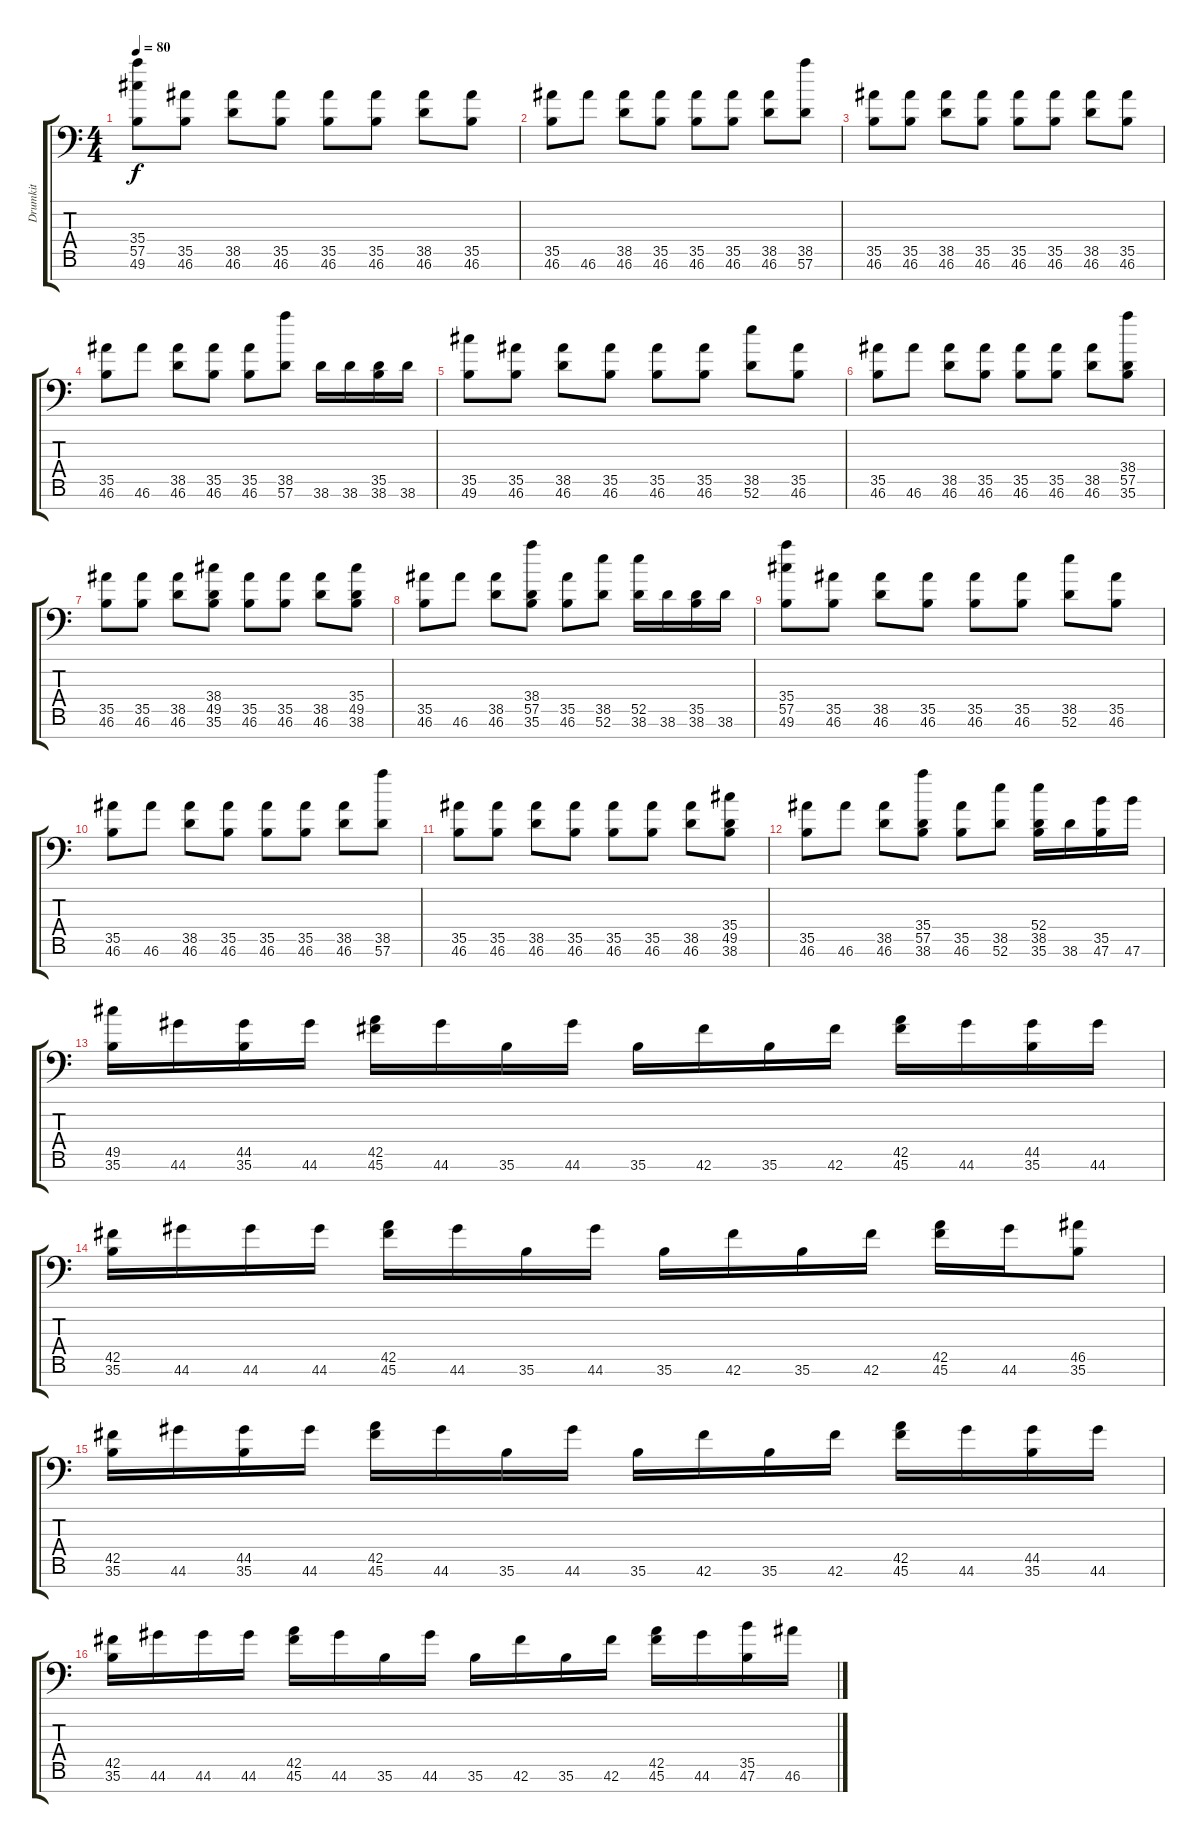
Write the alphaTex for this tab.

\track ("Drumkit" "Drumkit") {instrument acousticgrandpiano}
\staff {score tabs}
\tuning (C-1 C-1 C-1 C-1 C-1 C-1 C-1) {hide}
\ts (4 4)
\tempo 80
\clef f4
\ks c
(35.4 57.5 49.6).8{dy f} (35.5 46.6).8 (38.5 46.6).8 (35.5 46.6).8 (35.5 46.6).8 (35.5 46.6).8 (38.5 46.6).8 (35.5 46.6).8 |
(35.5 46.6).8 46.6.8 (38.5 46.6).8 (35.5 46.6).8 (35.5 46.6).8 (35.5 46.6).8 (38.5 46.6).8 (38.5 57.6).8 |
(35.5 46.6).8 (35.5 46.6).8 (38.5 46.6).8 (35.5 46.6).8 (35.5 46.6).8 (35.5 46.6).8 (38.5 46.6).8 (35.5 46.6).8 |
(35.5 46.6).8 46.6.8 (38.5 46.6).8 (35.5 46.6).8 (35.5 46.6).8 (38.5 57.6).8 38.6.16 38.6.16 (35.5 38.6).16 38.6.16 |
(35.5 49.6).8 (35.5 46.6).8 (38.5 46.6).8 (35.5 46.6).8 (35.5 46.6).8 (35.5 46.6).8 (38.5 52.6).8 (35.5 46.6).8 |
(35.5 46.6).8 46.6.8 (38.5 46.6).8 (35.5 46.6).8 (35.5 46.6).8 (35.5 46.6).8 (38.5 46.6).8 (38.4 57.5 35.6).8 |
(35.5 46.6).8 (35.5 46.6).8 (38.5 46.6).8 (38.4 49.5 35.6).8 (35.5 46.6).8 (35.5 46.6).8 (38.5 46.6).8 (35.4 49.5 38.6).8 |
(35.5 46.6).8 46.6.8 (38.5 46.6).8 (38.4 57.5 35.6).8 (35.5 46.6).8 (38.5 52.6).8 (52.5 38.6).16 38.6.16 (35.5 38.6).16 38.6.16 |
(35.4 57.5 49.6).8 (35.5 46.6).8 (38.5 46.6).8 (35.5 46.6).8 (35.5 46.6).8 (35.5 46.6).8 (38.5 52.6).8 (35.5 46.6).8 |
(35.5 46.6).8 46.6.8 (38.5 46.6).8 (35.5 46.6).8 (35.5 46.6).8 (35.5 46.6).8 (38.5 46.6).8 (38.5 57.6).8 |
(35.5 46.6).8 (35.5 46.6).8 (38.5 46.6).8 (35.5 46.6).8 (35.5 46.6).8 (35.5 46.6).8 (38.5 46.6).8 (35.4 49.5 38.6).8 |
(35.5 46.6).8 46.6.8 (38.5 46.6).8 (35.4 57.5 38.6).8 (35.5 46.6).8 (38.5 52.6).8 (52.4 38.5 35.6).16 38.6.16 (35.5 47.6).16 47.6.16 |
(49.5 35.6).16 44.6.16 (44.5 35.6).16 44.6.16 (42.5 45.6).16 44.6.16 35.6.16 44.6.16 35.6.16 42.6.16 35.6.16 42.6.16 (42.5 45.6).16 44.6.16 (44.5 35.6).16 44.6.16 |
(42.5 35.6).16 44.6.16 44.6.16 44.6.16 (42.5 45.6).16 44.6.16 35.6.16 44.6.16 35.6.16 42.6.16 35.6.16 42.6.16 (42.5 45.6).16 44.6.16 (46.5 35.6).8 |
(42.5 35.6).16 44.6.16 (44.5 35.6).16 44.6.16 (42.5 45.6).16 44.6.16 35.6.16 44.6.16 35.6.16 42.6.16 35.6.16 42.6.16 (42.5 45.6).16 44.6.16 (44.5 35.6).16 44.6.16 |
(42.5 35.6).16 44.6.16 44.6.16 44.6.16 (42.5 45.6).16 44.6.16 35.6.16 44.6.16 35.6.16 42.6.16 35.6.16 42.6.16 (42.5 45.6).16 44.6.16 (35.5 47.6).16 46.6.16
